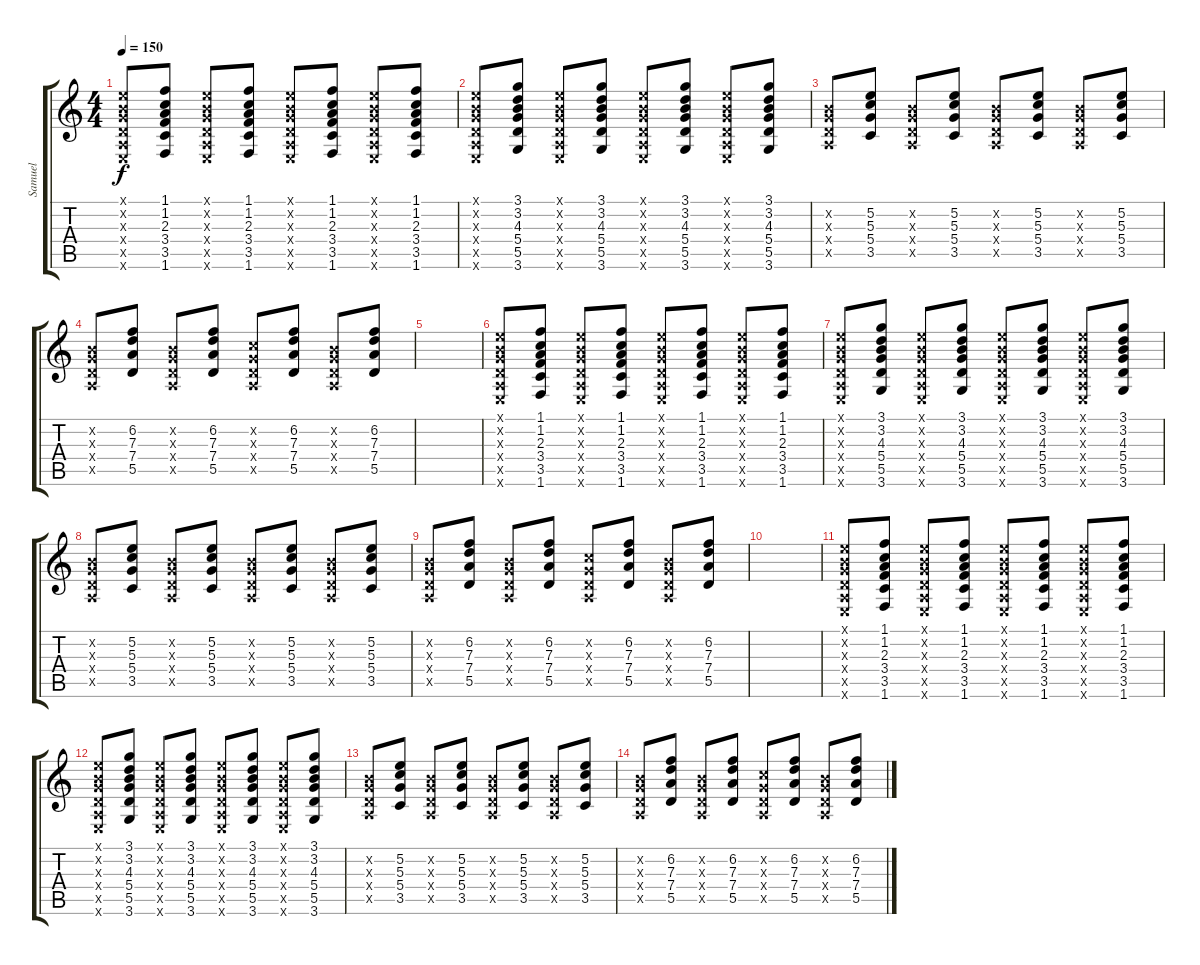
\track ("Samuel" "Samuel") {instrument distortionguitar}
\staff {score tabs}
\tuning (E4 B3 G3 D3 A2 E2) {hide}
\ts (4 4)
\tempo 150
\clef g2
\ks c
(0.1{x} 0.2{x} 0.3{x} 0.4{x} 0.5{x} 0.6{x}).8{dy f} (1.1 1.2 2.3 3.4 3.5 1.6).8 (0.1{x} 0.2{x} 0.3{x} 0.4{x} 0.5{x} 0.6{x}).8 (1.1 1.2 2.3 3.4 3.5 1.6).8 (0.1{x} 0.2{x} 0.3{x} 0.4{x} 0.5{x} 0.6{x}).8 (1.1 1.2 2.3 3.4 3.5 1.6).8 (0.1{x} 0.2{x} 0.3{x} 0.4{x} 0.5{x} 0.6{x}).8 (1.1 1.2 2.3 3.4 3.5 1.6).8 |
(0.1{x} 0.2{x} 0.3{x} 0.4{x} 0.5{x} 0.6{x}).8 (3.1 3.2 4.3 5.4 5.5 3.6).8 (0.1{x} 0.2{x} 0.3{x} 0.4{x} 0.5{x} 0.6{x}).8 (3.1 3.2 4.3 5.4 5.5 3.6).8 (0.1{x} 0.2{x} 0.3{x} 0.4{x} 0.5{x} 0.6{x}).8 (3.1 3.2 4.3 5.4 5.5 3.6).8 (0.1{x} 0.2{x} 0.3{x} 0.4{x} 0.5{x} 0.6{x}).8 (3.1 3.2 4.3 5.4 5.5 3.6).8 |
(0.2{x} 0.3{x} 0.4{x} 0.5{x}).8 (5.2 5.3 5.4 3.5).8 (0.2{x} 0.3{x} 0.4{x} 0.5{x}).8 (5.2 5.3 5.4 3.5).8 (0.2{x} 0.3{x} 0.4{x} 0.5{x}).8 (5.2 5.3 5.4 3.5).8 (0.2{x} 0.3{x} 0.4{x} 0.5{x}).8 (5.2 5.3 5.4 3.5).8 |
(0.2{x} 0.3{x} 0.4{x} 0.5{x}).8 (6.2 7.3 7.4 5.5).8 (0.2{x} 0.3{x} 0.4{x} 0.5{x}).8 (6.2 7.3 7.4 5.5).8 (1.2{x} 0.3{x} 0.4{x} 0.5{x}).8 (6.2 7.3 7.4 5.5).8 (0.2{x} 0.3{x} 0.4{x} 0.5{x}).8 (6.2 7.3 7.4 5.5).8 |
|
(0.1{x} 0.2{x} 0.3{x} 0.4{x} 0.5{x} 0.6{x}).8 (1.1 1.2 2.3 3.4 3.5 1.6).8 (0.1{x} 0.2{x} 0.3{x} 0.4{x} 0.5{x} 0.6{x}).8 (1.1 1.2 2.3 3.4 3.5 1.6).8 (0.1{x} 0.2{x} 0.3{x} 0.4{x} 0.5{x} 0.6{x}).8 (1.1 1.2 2.3 3.4 3.5 1.6).8 (0.1{x} 0.2{x} 0.3{x} 0.4{x} 0.5{x} 0.6{x}).8 (1.1 1.2 2.3 3.4 3.5 1.6).8 |
(0.1{x} 0.2{x} 0.3{x} 0.4{x} 0.5{x} 0.6{x}).8 (3.1 3.2 4.3 5.4 5.5 3.6).8 (0.1{x} 0.2{x} 0.3{x} 0.4{x} 0.5{x} 0.6{x}).8 (3.1 3.2 4.3 5.4 5.5 3.6).8 (0.1{x} 0.2{x} 0.3{x} 0.4{x} 0.5{x} 0.6{x}).8 (3.1 3.2 4.3 5.4 5.5 3.6).8 (0.1{x} 0.2{x} 0.3{x} 0.4{x} 0.5{x} 0.6{x}).8 (3.1 3.2 4.3 5.4 5.5 3.6).8 |
(0.2{x} 0.3{x} 0.4{x} 0.5{x}).8 (5.2 5.3 5.4 3.5).8 (0.2{x} 0.3{x} 0.4{x} 0.5{x}).8 (5.2 5.3 5.4 3.5).8 (0.2{x} 0.3{x} 0.4{x} 0.5{x}).8 (5.2 5.3 5.4 3.5).8 (0.2{x} 0.3{x} 0.4{x} 0.5{x}).8 (5.2 5.3 5.4 3.5).8 |
(0.2{x} 0.3{x} 0.4{x} 0.5{x}).8 (6.2 7.3 7.4 5.5).8 (0.2{x} 0.3{x} 0.4{x} 0.5{x}).8 (6.2 7.3 7.4 5.5).8 (1.2{x} 0.3{x} 0.4{x} 0.5{x}).8 (6.2 7.3 7.4 5.5).8 (0.2{x} 0.3{x} 0.4{x} 0.5{x}).8 (6.2 7.3 7.4 5.5).8 |
|
(0.1{x} 0.2{x} 0.3{x} 0.4{x} 0.5{x} 0.6{x}).8 (1.1 1.2 2.3 3.4 3.5 1.6).8 (0.1{x} 0.2{x} 0.3{x} 0.4{x} 0.5{x} 0.6{x}).8 (1.1 1.2 2.3 3.4 3.5 1.6).8 (0.1{x} 0.2{x} 0.3{x} 0.4{x} 0.5{x} 0.6{x}).8 (1.1 1.2 2.3 3.4 3.5 1.6).8 (0.1{x} 0.2{x} 0.3{x} 0.4{x} 0.5{x} 0.6{x}).8 (1.1 1.2 2.3 3.4 3.5 1.6).8 |
(0.1{x} 0.2{x} 0.3{x} 0.4{x} 0.5{x} 0.6{x}).8 (3.1 3.2 4.3 5.4 5.5 3.6).8 (0.1{x} 0.2{x} 0.3{x} 0.4{x} 0.5{x} 0.6{x}).8 (3.1 3.2 4.3 5.4 5.5 3.6).8 (0.1{x} 0.2{x} 0.3{x} 0.4{x} 0.5{x} 0.6{x}).8 (3.1 3.2 4.3 5.4 5.5 3.6).8 (0.1{x} 0.2{x} 0.3{x} 0.4{x} 0.5{x} 0.6{x}).8 (3.1 3.2 4.3 5.4 5.5 3.6).8 |
(0.2{x} 0.3{x} 0.4{x} 0.5{x}).8 (5.2 5.3 5.4 3.5).8 (0.2{x} 0.3{x} 0.4{x} 0.5{x}).8 (5.2 5.3 5.4 3.5).8 (0.2{x} 0.3{x} 0.4{x} 0.5{x}).8 (5.2 5.3 5.4 3.5).8 (0.2{x} 0.3{x} 0.4{x} 0.5{x}).8 (5.2 5.3 5.4 3.5).8 |
(0.2{x} 0.3{x} 0.4{x} 0.5{x}).8 (6.2 7.3 7.4 5.5).8 (0.2{x} 0.3{x} 0.4{x} 0.5{x}).8 (6.2 7.3 7.4 5.5).8 (1.2{x} 0.3{x} 0.4{x} 0.5{x}).8 (6.2 7.3 7.4 5.5).8 (0.2{x} 0.3{x} 0.4{x} 0.5{x}).8 (6.2 7.3 7.4 5.5).8
